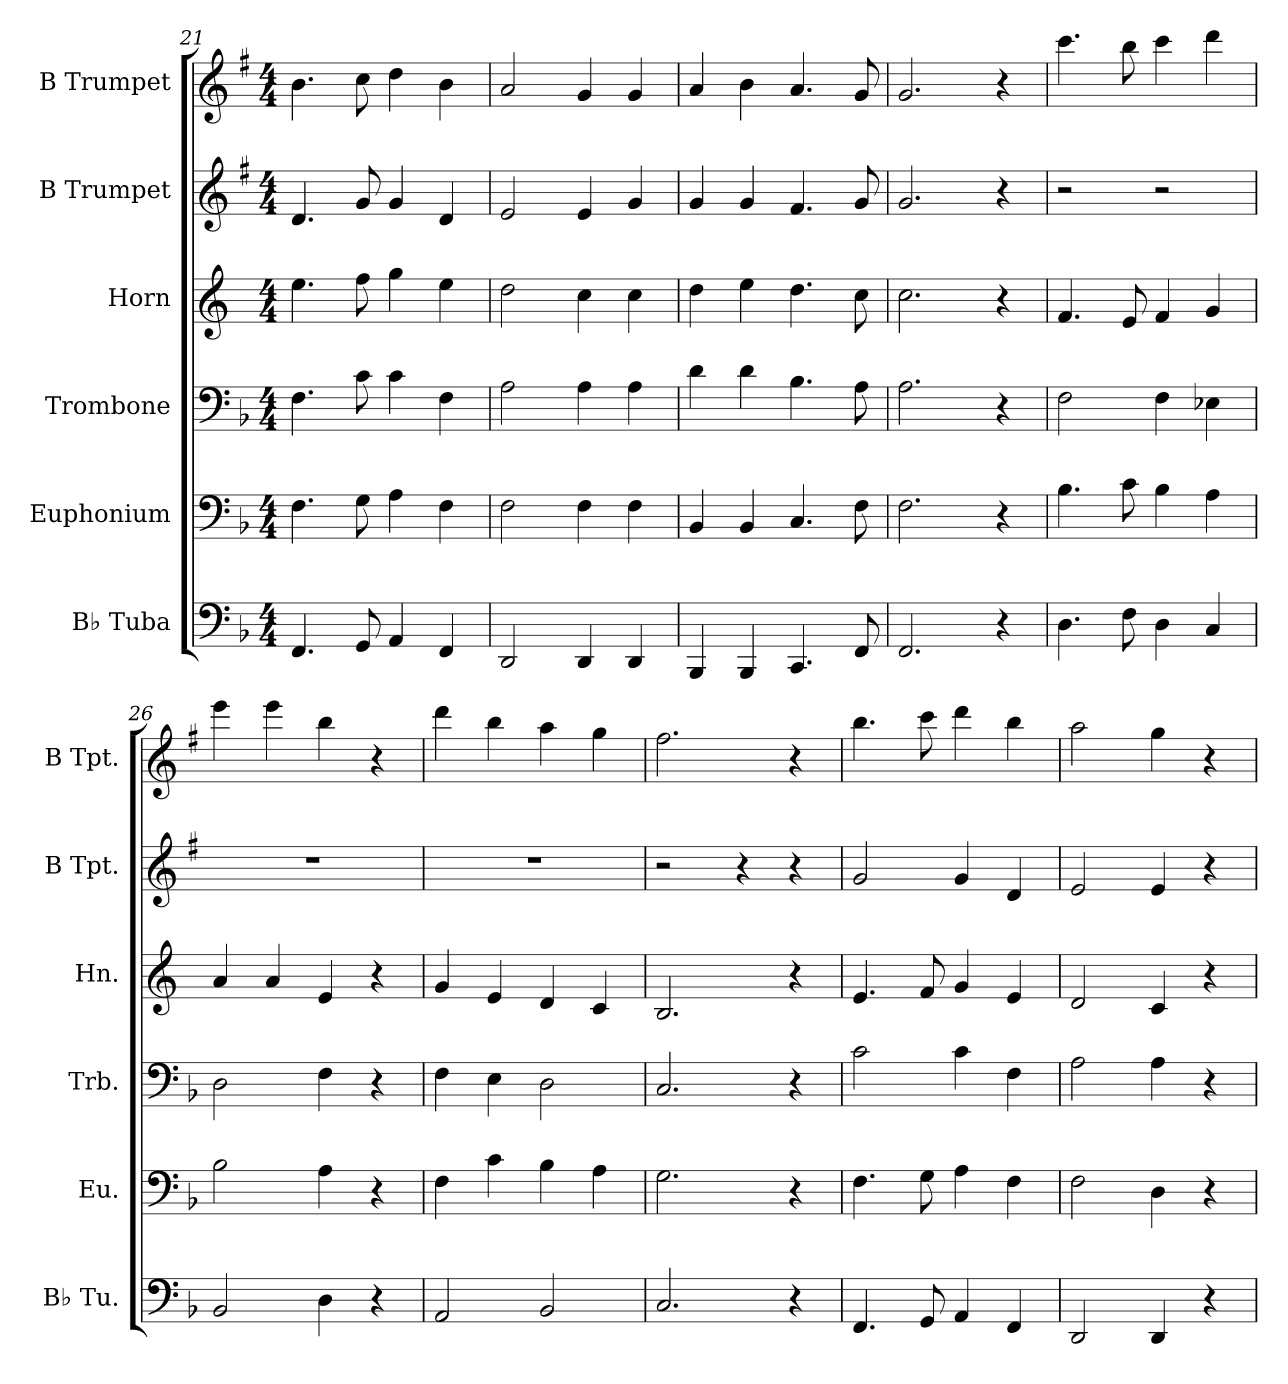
**kern	**kern	**kern	**kern	**kern	**kern
*part6	*part5	*part4	*part3	*part2	*part1
*staff6	*staff5	*staff4	*staff3	*staff2	*staff1
*I"B♭ Tuba	*I"Euphonium	*I"Trombone	*I"Horn	*I"B Trumpet	*I"B Trumpet
*I'B♭ Tu.	*I'Eu.	*I'Trb.	*I'Hn.	*I'B Tpt.	*I'B Tpt.
*clefF4	*clefF4	*clefF4	*clefG2	*clefG2	*clefG2
*	*	*	*ITrd4c7	*ITrd1c2	*ITrd1c2
*k[b-]	*k[b-]	*k[b-]	*k[b-]	*k[b-]	*k[b-]
*F:	*F:	*F:	*F:	*F:	*F:
*M4/4	*M4/4	*M4/4	*M4/4	*M4/4	*M4/4
=21	=21	=21	=21	=21	=21
4.FF/	4.F\	4.F\	4.a\	4.c/	4.a\
8GG/	8G\	8c\	8b-\	8f/	8b-\
4AA/	4A\	4c\	4cc\	4f/	4cc\
4FF/	4F\	4F\	4a\	4c/	4a\
=22	=22	=22	=22	=22	=22
2DD/	2F\	2A\	2g\	2d/	2g/
4DD/	4F\	4A\	4f\	4d/	4f/
4DD/	4F\	4A\	4f\	4f/	4f/
=23	=23	=23	=23	=23	=23
4BBB-/	4BB-/	4d\	4g\	4f/	4g/
4BBB-/	4BB-/	4d\	4a\	4f/	4a\
4.CC/	4.C/	4.B-\	4.g\	4.e/	4.g/
8FF/	8F\	8A\	8f\	8f/	8f/
=24	=24	=24	=24	=24	=24
2.FF/	2.F\	2.A\	2.f\	2.f/	2.f/
4r	4r	4r	4r	4r	4r
!!LO:PB:g=z
=25	=25	=25	=25	=25	=25
4.D\	4.B-\	2F\	4.B-/	2r	4.bb-\
8F\	8c\	.	8A/	.	8aa\
4D\	4B-\	4F\	4B-/	2r	4bb-\
4C/	4A\	4E-X\	4c/	.	4ccc\
=26	=26	=26	=26	=26	=26
2BB-/	2B-\	2D\	4d/	1r	4ddd\
.	.	.	4d/	.	4ddd\
4D\	4A\	4F\	4A/	.	4aa\
4r	4r	4r	4r	.	4r
=27	=27	=27	=27	=27	=27
2AA/	4F\	4F\	4c/	1r	4ccc\
.	4c\	4E\	4A/	.	4aa\
2BB-/	4B-\	2D\	4G/	.	4gg\
.	4A\	.	4F/	.	4ff\
=28	=28	=28	=28	=28	=28
2.C/	2.G\	2.C/	2.E/	2r	2.ee\
.	.	.	.	4r	.
4r	4r	4r	4r	4r	4r
=29	=29	=29	=29	=29	=29
4.FF/	4.F\	2c\	4.A/	2f/	4.aa\
8GG/	8G\	.	8B-/	.	8bb-\
4AA/	4A\	4c\	4c/	4f/	4ccc\
4FF/	4F\	4F\	4A/	4c/	4aa\
=30	=30	=30	=30	=30	=30
2DD/	2F\	2A\	2G/	2d/	2gg\
4DD/	4D\	4A\	4F/	4d/	4ff\
4r	4r	4r	4r	4r	4r
=	=	=	=	=	=
*-	*-	*-	*-	*-	*-
